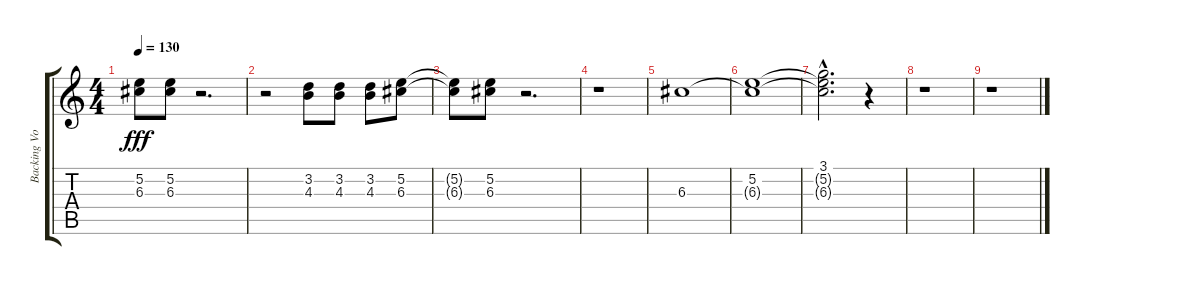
\track ("Backing Vocals" "Backing Vo") {instrument acousticguitarnylon}
\staff {score tabs}
\tuning (E4 B3 G3 D3 A2 E2) {hide}
\ts (4 4)
\tempo 130
\clef g2
\ks c
(5.2{t} 6.3{t}).8{dy fff} (5.2 6.3).8 r.2{d} |
r.2 (3.2 4.3).8 (3.2 4.3).8 (3.2 4.3).8 (5.2 6.3).8 |
(5.2{t} 6.3{t}).8 (5.2 6.3).8 r.2{d} |
r.1 |
6.3.1{volume 16} |
(5.2 6.3{t}).1 |
(3.1{hac} 5.2{hac t} 6.3{hac t}).2{d} r.4 |
r.1 |
r.1
